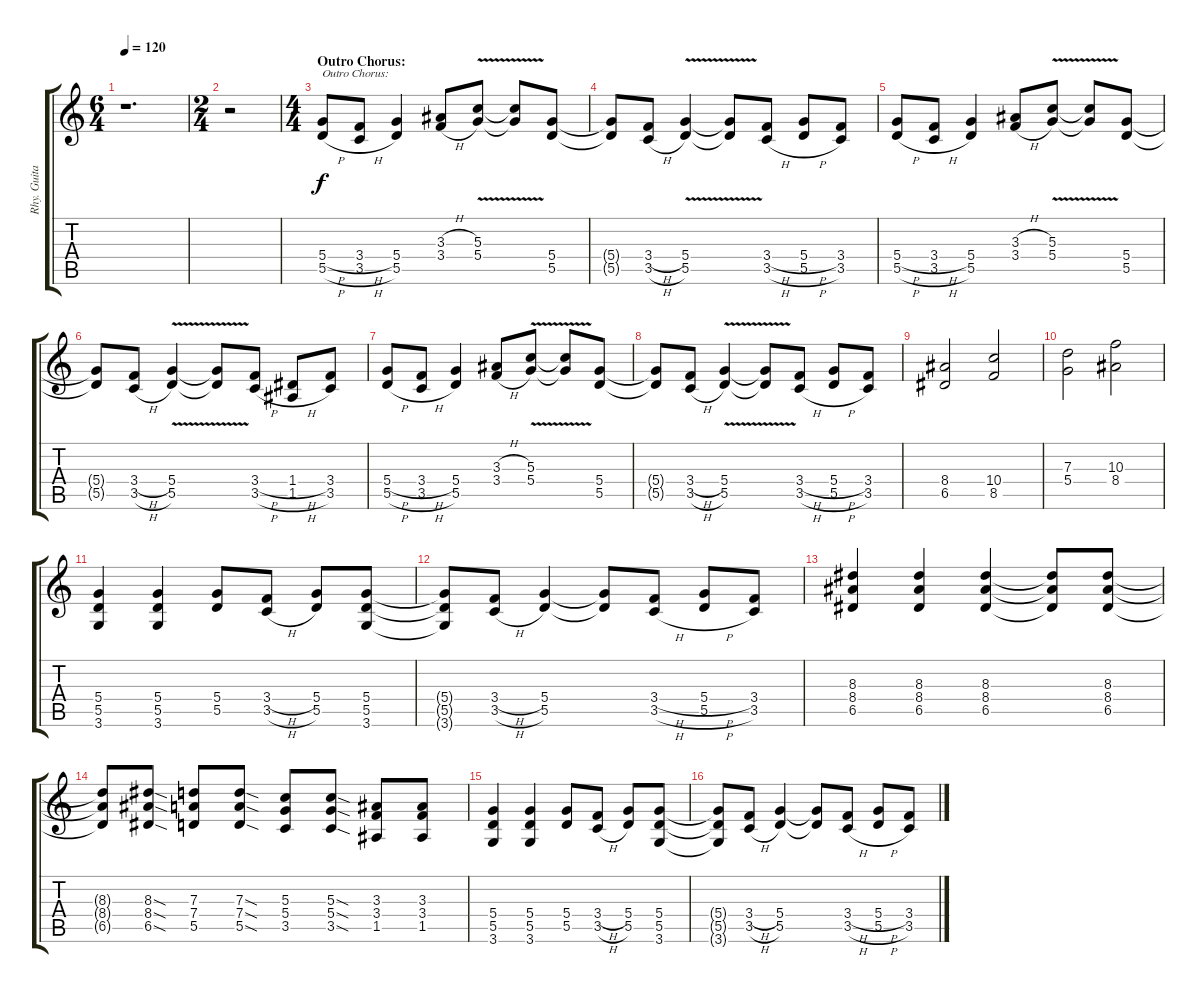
\track ("Rhy. Guitar 1" "Rhy. Guita") {instrument distortionguitar}
\staff {score tabs}
\tuning (E4 B3 G3 D3 A2 E2) {hide}
\ts (6 4)
\tempo 120
\clef g2
\ks c
r.1{d dy f} |
\ts (2 4)
r.2 |
\ts (4 4)
\section ("" "Outro Chorus:")
(5.4{h} 5.5{h}).8{txt "Outro Chorus:"} (3.4{h} 3.5{h}).8 (5.4 5.5).4 (3.3{h} 3.4{h}).8 (5.3 5.4{v}).8 (5.3{t} 5.4{t}).8 (5.4 5.5).8 |
(5.4{t} 5.5{t}).8 (3.4{h} 3.5{h}).8 (5.4{v} 5.5).4 (5.4{t} 5.5{t}).8 (3.4{h} 3.5{h}).8 (5.4{h} 5.5{h}).8 (3.4 3.5).8 |
(5.4{h} 5.5{h}).8 (3.4{h} 3.5{h}).8 (5.4 5.5).4 (3.3{h} 3.4{h}).8 (5.3{v} 5.4).8 (5.3{t} 5.4{t}).8 (5.4 5.5).8 |
(5.4{t} 5.5{t}).8 (3.4{h} 3.5{h}).8 (5.4{v} 5.5).4 (5.4{t} 5.5{t}).8 (3.4{h} 3.5{h}).8 (1.4{h} 1.5{h}).8 (3.4 3.5).8 |
(5.4{h} 5.5{h}).8 (3.4{h} 3.5{h}).8 (5.4 5.5).4 (3.3{h} 3.4{h}).8 (5.3 5.4{v}).8 (5.3{t} 5.4{t}).8 (5.4 5.5).8 |
(5.4{t} 5.5{t}).8 (3.4{h} 3.5{h}).8 (5.4{v} 5.5).4 (5.4{t} 5.5{t}).8 (3.4{h} 3.5{h}).8 (5.4{h} 5.5{h}).8 (3.4 3.5).8 |
(8.4 6.5).2 (10.4 8.5).2 |
(7.3 5.4).2 (10.3 8.4).2 |
(5.4 5.5 3.6).4 (5.4 5.5 3.6).4 (5.4 5.5).8 (3.4{h} 3.5{h}).8 (5.4 5.5).8 (5.4 5.5 3.6).8 |
(5.4{t} 5.5{t} 3.6{t}).8 (3.4{h} 3.5{h}).8 (5.4 5.5).4 (5.4{t} 5.5{t}).8 (3.4{h} 3.5{h}).8 (5.4{h} 5.5{h}).8 (3.4 3.5).8 |
(8.3 8.4 6.5).4 (8.3 8.4 6.5).4 (8.3 8.4 6.5).4 (8.3{t} 8.4{t} 6.5{t}).8 (8.3 8.4 6.5).8 |
(8.3{t} 8.4{t} 6.5{t}).8 (8.3{sod} 8.4{sod} 6.5{sod}).8 (7.3 7.4 5.5).8 (7.3{sod} 7.4{sod} 5.5{sod}).8 (5.3 5.4 3.5).8 (5.3{sod} 5.4{sod} 3.5{sod}).8 (3.3 3.4 1.5).8 (3.3 3.4 1.5).8 |
(5.4 5.5 3.6).4 (5.4 5.5 3.6).4 (5.4 5.5).8 (3.4{h} 3.5{h}).8 (5.4 5.5).8 (5.4 5.5 3.6).8 |
(5.4{t} 5.5{t} 3.6{t}).8 (3.4{h} 3.5{h}).8 (5.4 5.5).4 (5.4{t} 5.5{t}).8 (3.4{h} 3.5{h}).8 (5.4{h} 5.5{h}).8 (3.4 3.5).8
